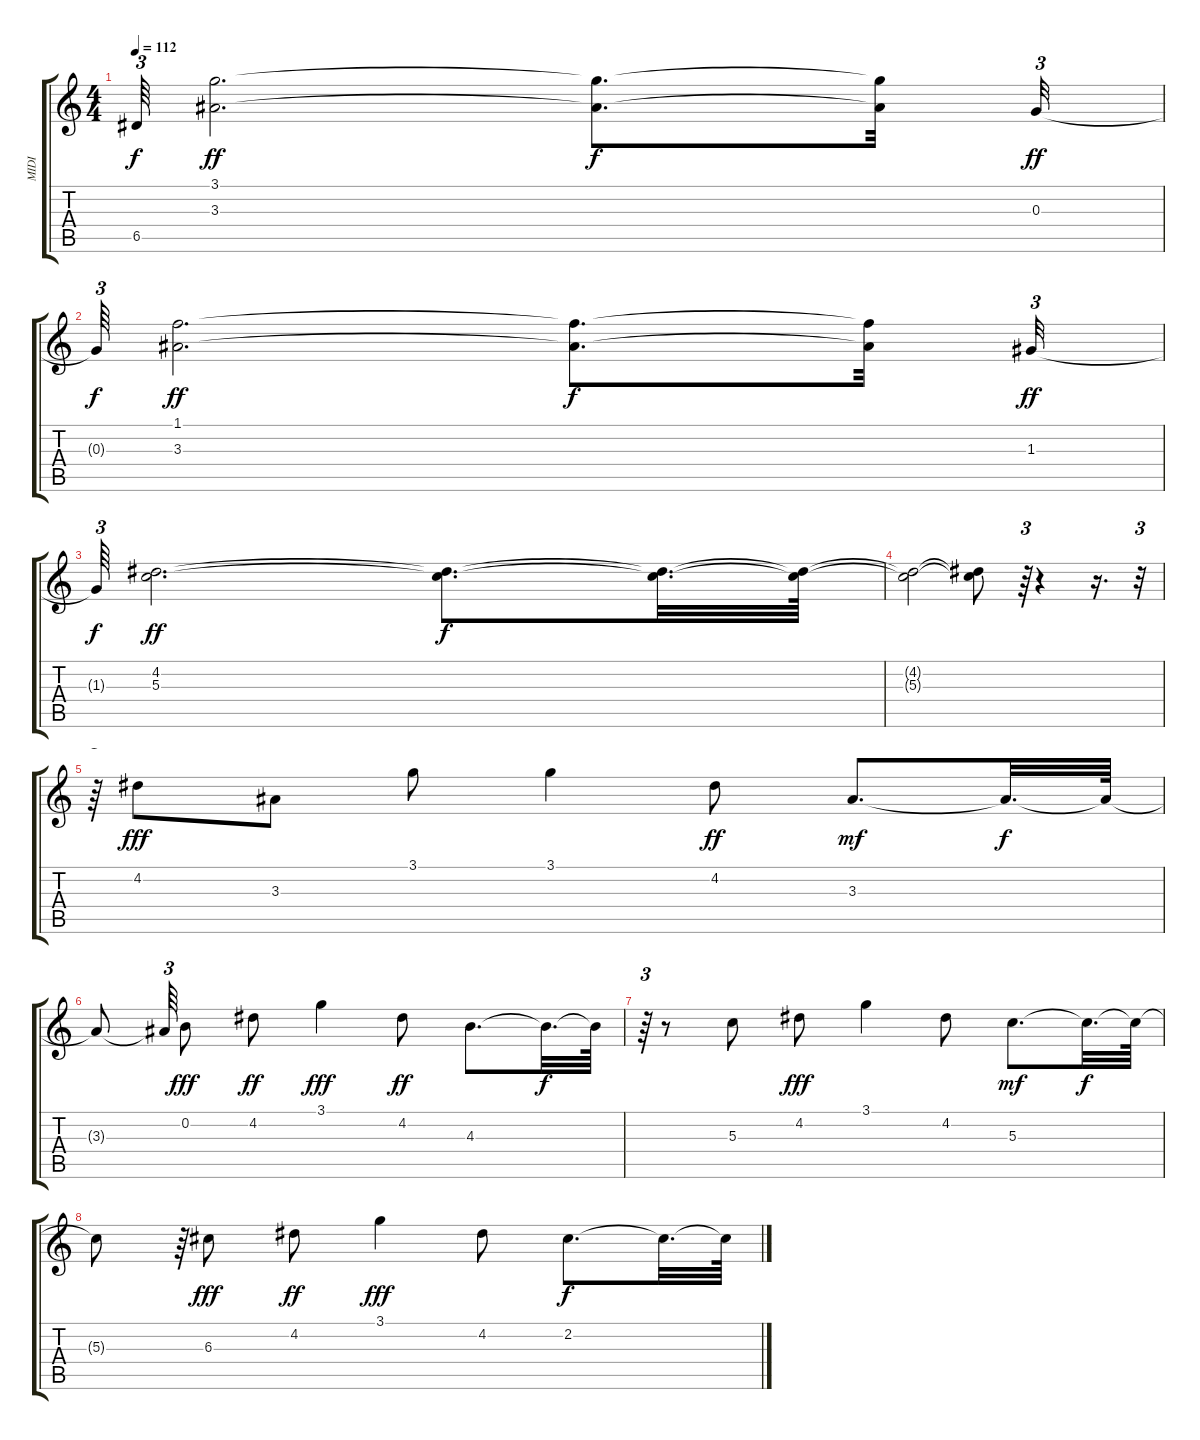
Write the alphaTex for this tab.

\track ("MIDI" "MIDI") {instrument electricguitarclean}
\staff {score tabs}
\tuning (E4 B3 G3 D3 A2 E2) {hide}
\ts (4 4)
\tempo 112
\clef g2
\ks c
6.5{t}.64{tu (3 2) dy f} (3.1 3.3).2{d dy ff} (3.1{t} 3.3{t}).8{d dy f} (3.1{t} 3.3{t}).32 0.3.32{tu (3 2) dy ff} |
0.3{t}.64{tu (3 2) dy f} (1.1 3.3).2{d dy ff} (1.1{t} 3.3{t}).8{d dy f} (1.1{t} 3.3{t}).32 1.3.32{tu (3 2) dy ff} |
1.3{t}.64{tu (3 2) dy f} (4.2 5.3).2{d dy ff} (4.2{t} 5.3{t}).8{d dy f} (4.2{t} 5.3{t}).32{d} (4.2{t} 5.3{t}).64 |
(4.2{t} 5.3{t}).2 (4.2{t} 5.3{t}).8 r.64{tu (3 2)} r.4 r.16{d} r.32{tu (3 2)} |
r.64{tu (3 2)} 4.2.8{dy fff} 3.3.8 3.1.8 3.1.4 4.2.8{dy ff} 3.3.8{d dy mf} 3.3{t}.32{d dy f} 3.3{t}.64 |
3.3{t}.8 3.3{t}.64{tu (3 2)} 0.2.8{dy fff} 4.2.8{dy ff} 3.1.4{dy fff} 4.2.8{dy ff} 4.3.8{d} 4.3{t}.32{d dy f} 4.3{t}.64 |
r.64{tu (3 2)} r.8 5.3.8 4.2.8{dy fff} 3.1.4 4.2.8 5.3.8{d dy mf} 5.3{t}.32{d dy f} 5.3{t}.64 |
5.3{t}.8 r.64{tu (3 2)} 6.3.8{dy fff} 4.2.8{dy ff} 3.1.4{dy fff} 4.2.8 2.2.8{d dy f} 2.2{t}.32{d} 2.2{t}.64
